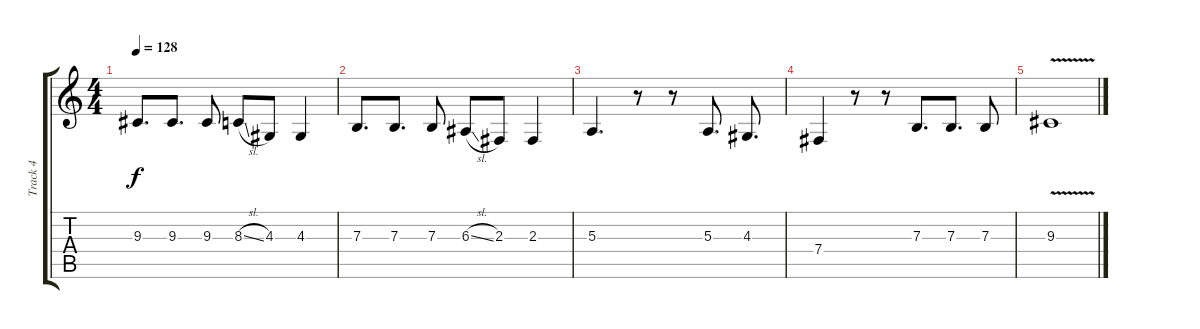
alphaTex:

\track ("Track 4" "Track 4") {instrument choiraahs}
\staff {score tabs}
\tuning (Db4 Ab3 E3 B2 Gb2 Db2) {hide}
\ts (4 4)
\tempo 128
\clef g2
\ks c
9.3.8{d dy f} 9.3.8{d} 9.3.8 8.3{sl}.8 4.3.8 4.3.4 |
7.3.8{d} 7.3.8{d} 7.3.8 6.3{sl}.8 2.3.8 2.3.4 |
5.3.4{d} r.8 r.8 5.3.8{d} 4.3.8{d} |
7.4.4 r.8 r.8 7.3.8{d} 7.3.8{d} 7.3.8 |
9.3{v}.1
